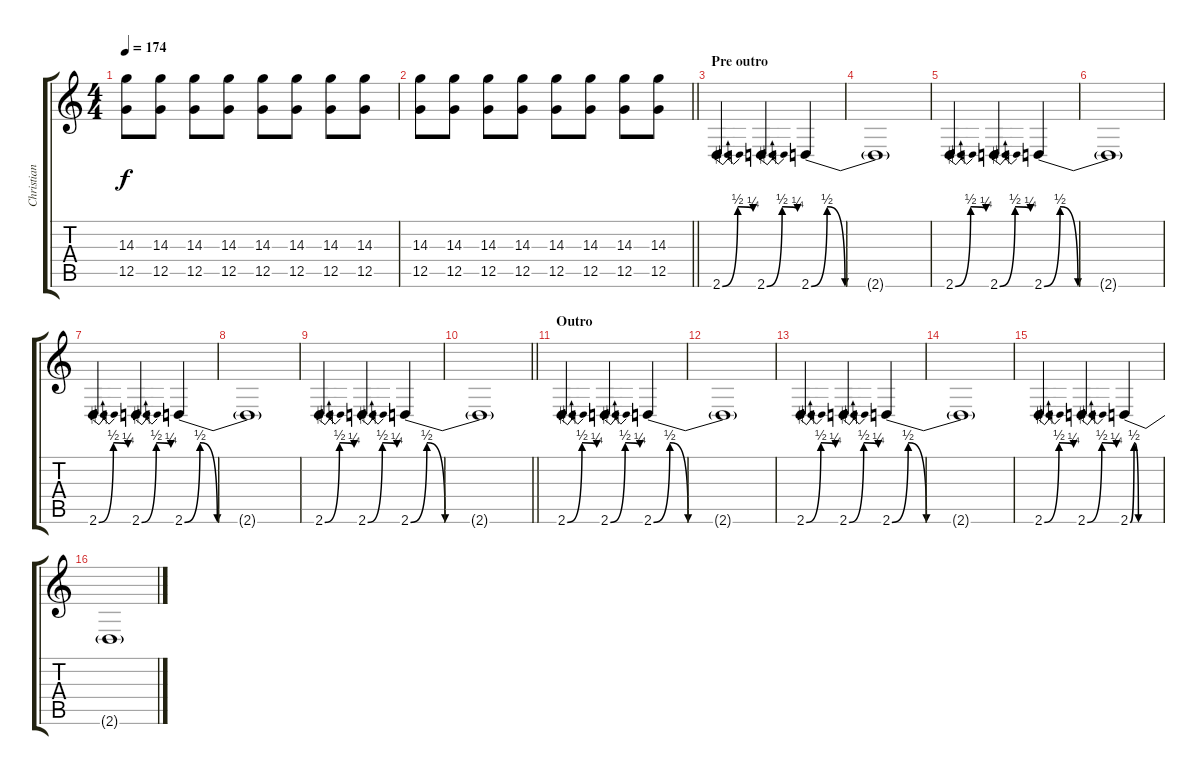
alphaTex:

\track ("Christian Andreu - LEAD GUITAR" "Christian ") {instrument distortionguitar}
\staff {score tabs}
\tuning (D4 A3 F3 C3 G2 C2) {hide}
\ts (4 4)
\tempo 174
\clef g2
\ks c
(14.3 12.5).8{dy f} (14.3 12.5).8 (14.3 12.5).8 (14.3 12.5).8 (14.3 12.5).8 (14.3 12.5).8 (14.3 12.5).8 (14.3 12.5).8 |
\barLineRight lightlight
(14.3 12.5).8 (14.3 12.5).8 (14.3 12.5).8 (14.3 12.5).8 (14.3 12.5).8 (14.3 12.5).8 (14.3 12.5).8 (14.3 12.5).8 |
\section ("" "Pre outro")
2.6{be (bendrelease 0 0 30 2 30 2 60 1)}.4{d} 2.6{be (bendrelease 0 0 30 2 30 2 60 1)}.4{d} 2.6{be (custom 0 0 8 2 17 0 60 0)}.4 |
2.6{t}.1 |
2.6{be (bendrelease 0 0 30 2 30 2 60 1)}.4{d} 2.6{be (bendrelease 0 0 30 2 30 2 60 1)}.4{d} 2.6{be (custom 0 0 8 2 17 0 60 0)}.4 |
2.6{t}.1 |
2.6{be (bendrelease 0 0 30 2 30 2 60 1)}.4{d} 2.6{be (bendrelease 0 0 30 2 30 2 60 1)}.4{d} 2.6{be (custom 0 0 8 2 17 0 60 0)}.4 |
2.6{t}.1 |
2.6{be (bendrelease 0 0 30 2 30 2 60 1)}.4{d} 2.6{be (bendrelease 0 0 30 2 30 2 60 1)}.4{d} 2.6{be (custom 0 0 8 2 17 0 60 0)}.4 |
\barLineRight lightlight
2.6{t}.1 |
\section ("" "Outro")
2.6{be (bendrelease 0 0 30 2 30 2 60 1)}.4{d} 2.6{be (bendrelease 0 0 30 2 30 2 60 1)}.4{d} 2.6{be (custom 0 0 8 2 17 0 60 0)}.4 |
2.6{t}.1 |
2.6{be (bendrelease 0 0 30 2 30 2 60 1)}.4{d} 2.6{be (bendrelease 0 0 30 2 30 2 60 1)}.4{d} 2.6{be (custom 0 0 8 2 17 0 60 0)}.4 |
2.6{t}.1 |
2.6{be (bendrelease 0 0 30 2 30 2 60 1)}.4{d} 2.6{be (bendrelease 0 0 30 2 30 2 60 1)}.4{d} 2.6{be (custom 0 0 8 2 17 0 60 0)}.4 |
2.6{t}.1
